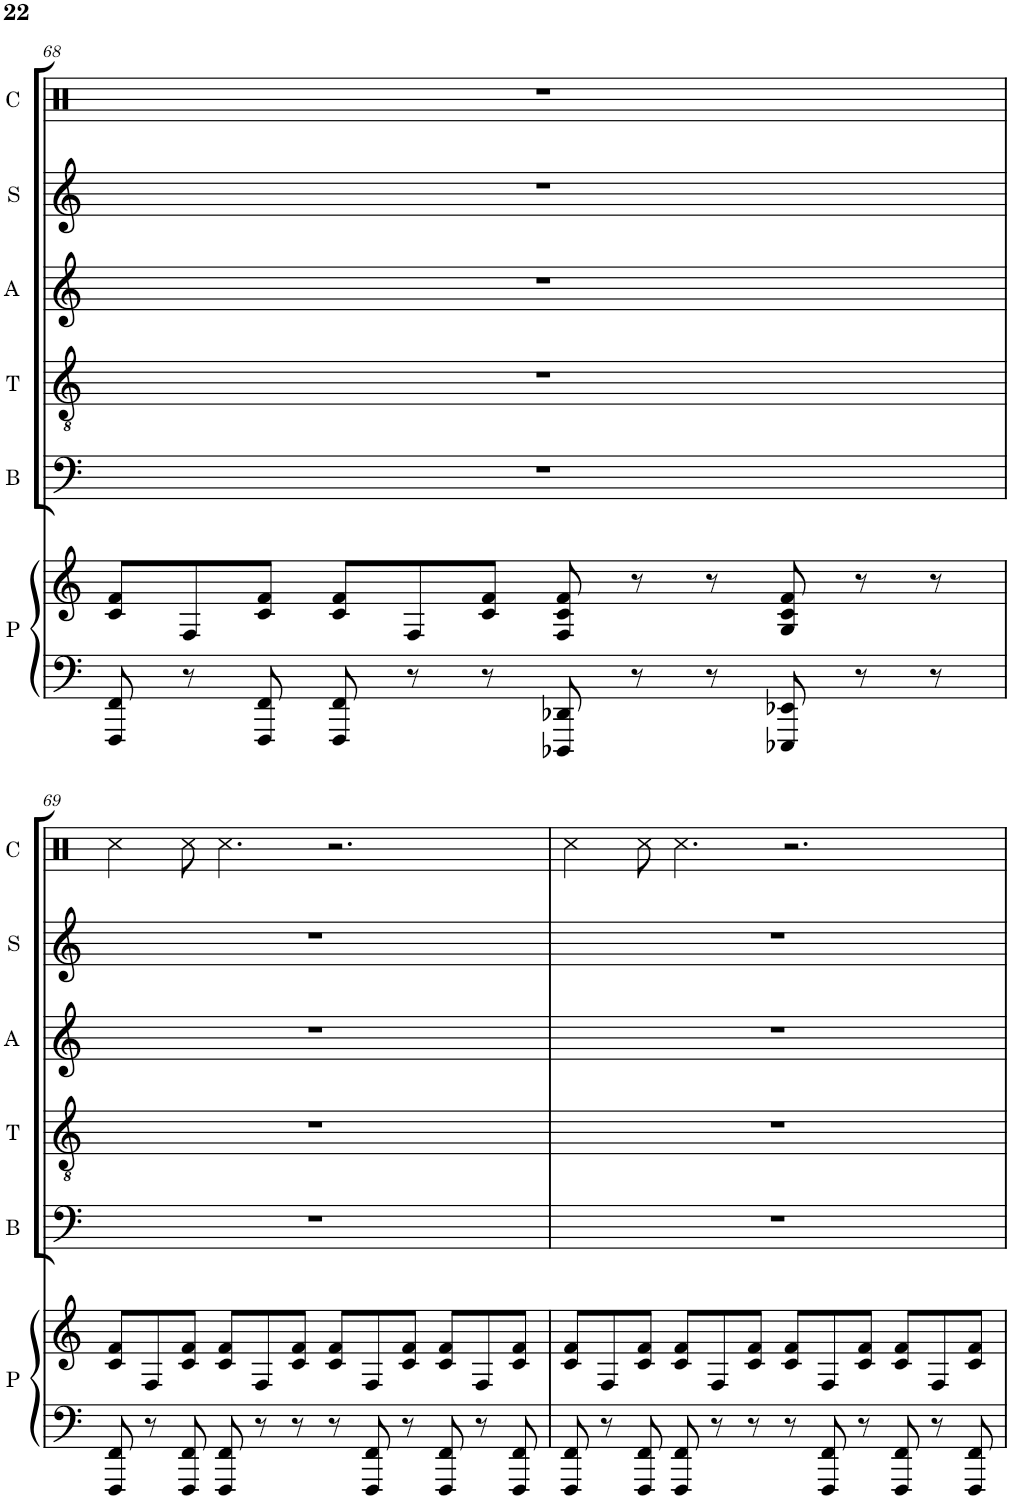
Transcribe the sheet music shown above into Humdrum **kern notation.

**kern	**kern	**kern	**kern	**kern	**kern	**kern
*part6	*part6	*part5	*part4	*part3	*part2	*part1
*staff7	*staff6	*staff5	*staff4	*staff3	*staff2	*staff1
*I"Piano	*	*I"Bass	*I"Tenor	*I"Alto	*I"Soprano	*I"Claps
*I'P	*	*I'B	*I'T	*I'A	*I'S	*I'C
!!LO:PB:g=z
*clefF4	*clefG2	*clefF4	*clefGv2	*clefG2	*clefG2	*clefX
*	*	*	*	*	*	*Trd14c24
*k[]	*k[]	*k[]	*k[]	*k[]	*k[]	*k[]
*M12/8	*M12/8	*M12/8	*M12/8	*M12/8	*M12/8	*M12/8
=68	=68	=68	=68	=68	=68	=68
8FFF/ 8FF/	8c/ 8f/L	1.r	1.r	1.r	1.r	1.r
8r	8F/	.	.	.	.	.
8FFF/ 8FF/	8c/ 8f/J	.	.	.	.	.
8FFF/ 8FF/	8c/ 8f/L	.	.	.	.	.
8r	8F/	.	.	.	.	.
8r	8c/ 8f/J	.	.	.	.	.
8DDD-X/ 8DD-X/	8F/ 8c/ 8f/	.	.	.	.	.
8r	8r	.	.	.	.	.
8r	8r	.	.	.	.	.
8EEE-X/ 8EE-X/	8G/ 8c/ 8f/	.	.	.	.	.
8r	8r	.	.	.	.	.
8r	8r	.	.	.	.	.
!!LO:LB:g=z
=69	=69	=69	=69	=69	=69	=69
*	*	*	*	*	*	*clefX
8FFF/ 8FF/	8c/ 8f/L	1.r	1.r	1.r	1.r	4cc\
8r	8F/	.	.	.	.	.
8FFF/ 8FF/	8c/ 8f/J	.	.	.	.	8cc\
8FFF/ 8FF/	8c/ 8f/L	.	.	.	.	4.cc\
8r	8F/	.	.	.	.	.
8r	8c/ 8f/J	.	.	.	.	.
8r	8c/ 8f/L	.	.	.	.	2.r
8FFF/ 8FF/	8F/	.	.	.	.	.
8r	8c/ 8f/J	.	.	.	.	.
8FFF/ 8FF/	8c/ 8f/L	.	.	.	.	.
8r	8F/	.	.	.	.	.
8FFF/ 8FF/	8c/ 8f/J	.	.	.	.	.
=70	=70	=70	=70	=70	=70	=70
8FFF/ 8FF/	8c/ 8f/L	1.r	1.r	1.r	1.r	4cc\
8r	8F/	.	.	.	.	.
8FFF/ 8FF/	8c/ 8f/J	.	.	.	.	8cc\
8FFF/ 8FF/	8c/ 8f/L	.	.	.	.	4.cc\
8r	8F/	.	.	.	.	.
8r	8c/ 8f/J	.	.	.	.	.
8r	8c/ 8f/L	.	.	.	.	2.r
8FFF/ 8FF/	8F/	.	.	.	.	.
8r	8c/ 8f/J	.	.	.	.	.
8FFF/ 8FF/	8c/ 8f/L	.	.	.	.	.
8r	8F/	.	.	.	.	.
8FFF/ 8FF/	8c/ 8f/J	.	.	.	.	.
=	=	=	=	=	=	=
*-	*-	*-	*-	*-	*-	*-
